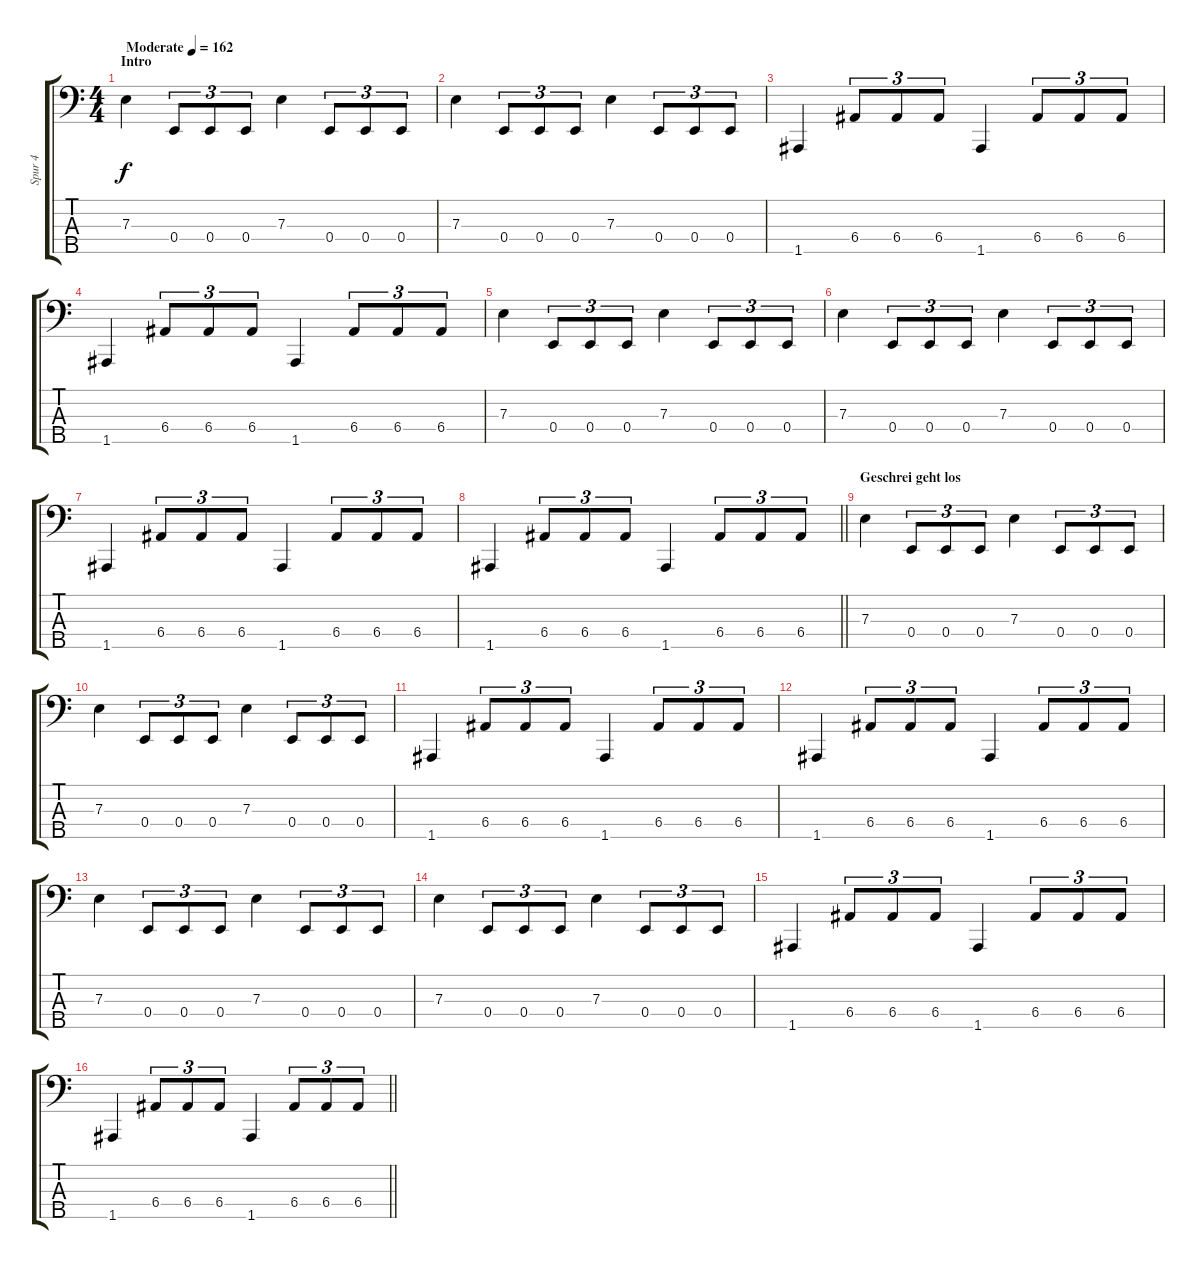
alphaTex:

\track ("Spur 4" "Spur 4") {instrument electricbassfinger}
\staff {score tabs}
\tuning (G2 D2 A1 E1 A0) {hide}
\ts (4 4)
\section ("" "Intro")
\tempo (162 "Moderate")
\clef f4
\ks c
7.3.4{dy f instrument electricbassfinger} 0.4.8{tu (3 2)} 0.4.8{tu (3 2)} 0.4.8{tu (3 2)} 7.3.4 0.4.8{tu (3 2)} 0.4.8{tu (3 2)} 0.4.8{tu (3 2)} |
7.3.4 0.4.8{tu (3 2)} 0.4.8{tu (3 2)} 0.4.8{tu (3 2)} 7.3.4 0.4.8{tu (3 2)} 0.4.8{tu (3 2)} 0.4.8{tu (3 2)} |
1.5.4 6.4.8{tu (3 2)} 6.4.8{tu (3 2)} 6.4.8{tu (3 2)} 1.5.4 6.4.8{tu (3 2)} 6.4.8{tu (3 2)} 6.4.8{tu (3 2)} |
1.5.4 6.4.8{tu (3 2)} 6.4.8{tu (3 2)} 6.4.8{tu (3 2)} 1.5.4 6.4.8{tu (3 2)} 6.4.8{tu (3 2)} 6.4.8{tu (3 2)} |
7.3.4 0.4.8{tu (3 2)} 0.4.8{tu (3 2)} 0.4.8{tu (3 2)} 7.3.4 0.4.8{tu (3 2)} 0.4.8{tu (3 2)} 0.4.8{tu (3 2)} |
7.3.4 0.4.8{tu (3 2)} 0.4.8{tu (3 2)} 0.4.8{tu (3 2)} 7.3.4 0.4.8{tu (3 2)} 0.4.8{tu (3 2)} 0.4.8{tu (3 2)} |
1.5.4 6.4.8{tu (3 2)} 6.4.8{tu (3 2)} 6.4.8{tu (3 2)} 1.5.4 6.4.8{tu (3 2)} 6.4.8{tu (3 2)} 6.4.8{tu (3 2)} |
\barLineRight lightlight
1.5.4 6.4.8{tu (3 2)} 6.4.8{tu (3 2)} 6.4.8{tu (3 2)} 1.5.4 6.4.8{tu (3 2)} 6.4.8{tu (3 2)} 6.4.8{tu (3 2)} |
\section ("" "Geschrei geht los")
7.3.4 0.4.8{tu (3 2)} 0.4.8{tu (3 2)} 0.4.8{tu (3 2)} 7.3.4 0.4.8{tu (3 2)} 0.4.8{tu (3 2)} 0.4.8{tu (3 2)} |
7.3.4 0.4.8{tu (3 2)} 0.4.8{tu (3 2)} 0.4.8{tu (3 2)} 7.3.4 0.4.8{tu (3 2)} 0.4.8{tu (3 2)} 0.4.8{tu (3 2)} |
1.5.4 6.4.8{tu (3 2)} 6.4.8{tu (3 2)} 6.4.8{tu (3 2)} 1.5.4 6.4.8{tu (3 2)} 6.4.8{tu (3 2)} 6.4.8{tu (3 2)} |
1.5.4 6.4.8{tu (3 2)} 6.4.8{tu (3 2)} 6.4.8{tu (3 2)} 1.5.4 6.4.8{tu (3 2)} 6.4.8{tu (3 2)} 6.4.8{tu (3 2)} |
7.3.4 0.4.8{tu (3 2)} 0.4.8{tu (3 2)} 0.4.8{tu (3 2)} 7.3.4 0.4.8{tu (3 2)} 0.4.8{tu (3 2)} 0.4.8{tu (3 2)} |
7.3.4 0.4.8{tu (3 2)} 0.4.8{tu (3 2)} 0.4.8{tu (3 2)} 7.3.4 0.4.8{tu (3 2)} 0.4.8{tu (3 2)} 0.4.8{tu (3 2)} |
1.5.4 6.4.8{tu (3 2)} 6.4.8{tu (3 2)} 6.4.8{tu (3 2)} 1.5.4 6.4.8{tu (3 2)} 6.4.8{tu (3 2)} 6.4.8{tu (3 2)} |
\barLineRight lightlight
1.5.4 6.4.8{tu (3 2)} 6.4.8{tu (3 2)} 6.4.8{tu (3 2)} 1.5.4 6.4.8{tu (3 2)} 6.4.8{tu (3 2)} 6.4.8{tu (3 2)}
